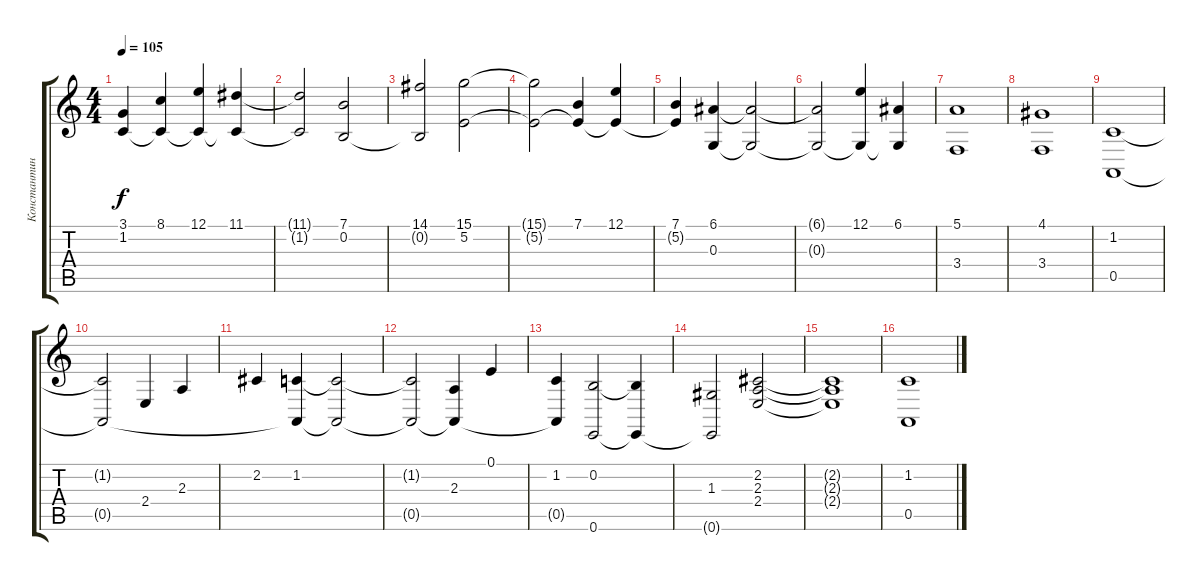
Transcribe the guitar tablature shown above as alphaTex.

\track ("Константин Бекрев (студия)" "Константин") {instrument synthstrings2}
\staff {score tabs}
\tuning (E4 B3 G3 D3 A2 E2) {hide}
\ts (4 4)
\tempo 105
\clef g2
\ks c
(3.1 1.2{t}).4{dy f} (8.1 1.2{t}).4 (12.1 1.2{t}).4 (11.1 1.2{t}).4 |
(11.1{t} 1.2{t}).2 (7.1 0.2).2 |
(14.1 0.2{t}).2 (15.1 5.2).2 |
(15.1{t} 5.2{t}).2 (7.1 5.2{t}).4 (12.1 5.2{t}).4 |
(7.1 5.2{t}).4 (6.1 0.3).4 (6.1{t} 0.3{t}).2 |
(6.1{t} 0.3{t}).2 (12.1 0.3{t}).4 (6.1 0.3{t}).4 |
(5.1 3.4).1 |
(4.1 3.4).1 |
(1.2 0.5).1 |
(1.2{t} 0.5{t}).2 2.4.4 2.3.4 |
2.2.4 (1.2 0.5{t}).4 (1.2{t} 0.5{t}).2 |
(1.2{t} 0.5{t}).2 (2.3 0.5{t}).4 0.1.4 |
(1.2 0.5{t}).4 (0.2 0.6).2 (0.2{t} 0.6{t}).4 |
(1.3 0.6{t}).2 (2.2 2.3 2.4).2 |
(2.2{t} 2.3{t} 2.4{t}).1 |
(1.2 0.5).1
